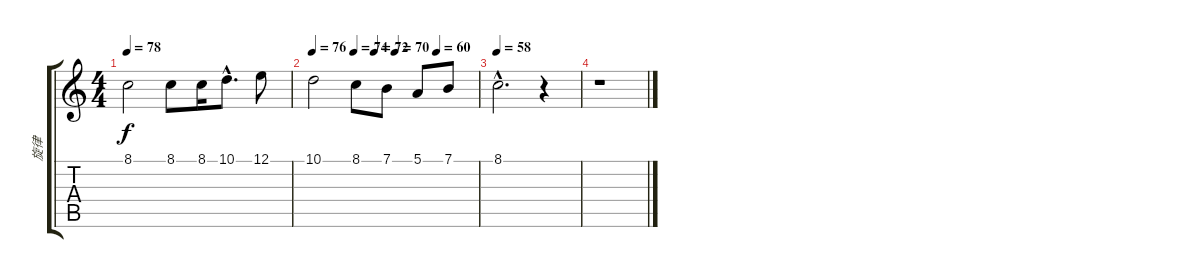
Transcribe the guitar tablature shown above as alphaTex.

\track ("旋律" "旋律") {instrument voiceoohs}
\staff {score tabs}
\tuning (E4 B3 G3 D3 A2 E2) {hide}
\ts (4 4)
\tempo 78
\clef g2
\ks c
8.1.2{dy f} 8.1.8 8.1.16 10.1{hac}.8{d} 12.1.8 |
\tempo 76
\tempo (74 0.25)
\tempo (72 0.375)
\tempo (70 0.5)
\tempo (60 0.75)
10.1.2 8.1.8 7.1.8 5.1.8 7.1.8 |
\tempo 58
8.1{hac}.2{d} r.4 |
r.1
